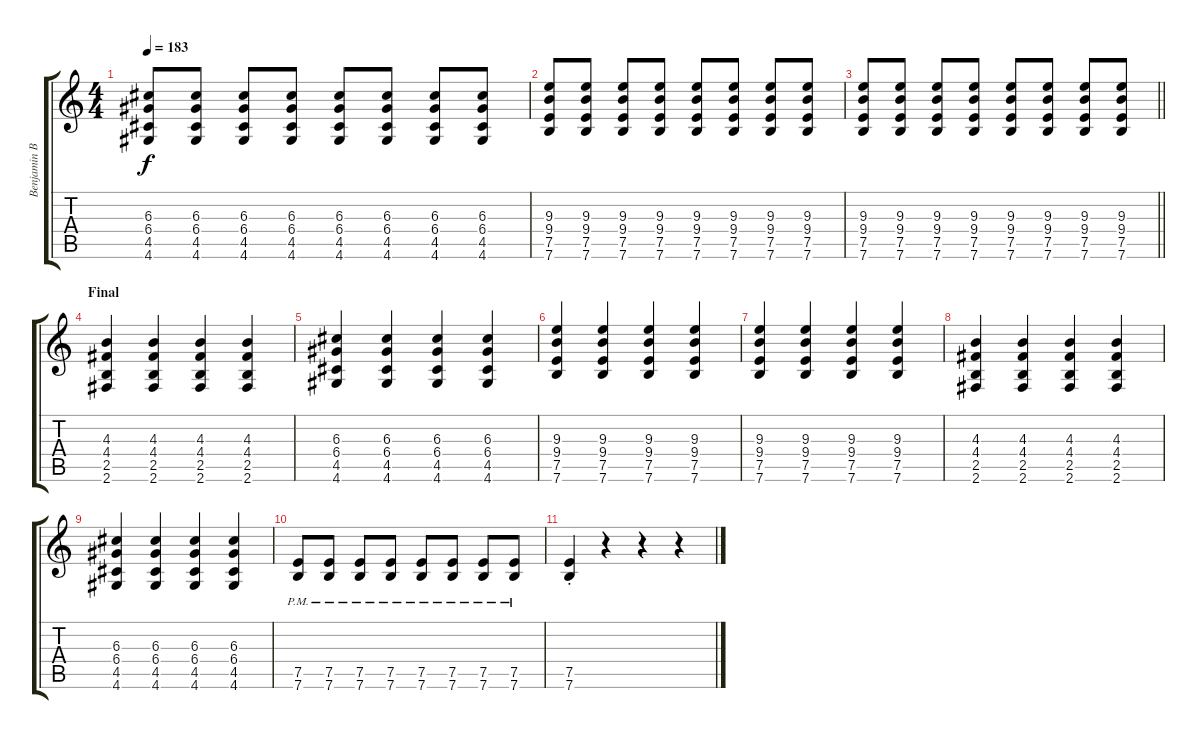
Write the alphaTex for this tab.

\track ("Benjamin Burnley" "Benjamin B") {instrument distortionguitar}
\staff {score tabs}
\tuning (E4 B3 G3 D3 A2 E2) {hide}
\ts (4 4)
\tempo 183
\clef g2
\ks c
(6.3 6.4 4.5 4.6).8{dy f} (6.3 6.4 4.5 4.6).8 (6.3 6.4 4.5 4.6).8 (6.3 6.4 4.5 4.6).8 (6.3 6.4 4.5 4.6).8 (6.3 6.4 4.5 4.6).8 (6.3 6.4 4.5 4.6).8 (6.3 6.4 4.5 4.6).8 |
(9.3 9.4 7.5 7.6).8 (9.3 9.4 7.5 7.6).8 (9.3 9.4 7.5 7.6).8 (9.3 9.4 7.5 7.6).8 (9.3 9.4 7.5 7.6).8 (9.3 9.4 7.5 7.6).8 (9.3 9.4 7.5 7.6).8 (9.3 9.4 7.5 7.6).8 |
\barLineRight lightlight
(9.3 9.4 7.5 7.6).8 (9.3 9.4 7.5 7.6).8 (9.3 9.4 7.5 7.6).8 (9.3 9.4 7.5 7.6).8 (9.3 9.4 7.5 7.6).8 (9.3 9.4 7.5 7.6).8 (9.3 9.4 7.5 7.6).8 (9.3 9.4 7.5 7.6).8 |
\section ("" "Final")
(4.3 4.4 2.5 2.6).4 (4.3 4.4 2.5 2.6).4 (4.3 4.4 2.5 2.6).4 (4.3 4.4 2.5 2.6).4 |
(6.3 6.4 4.5 4.6).4 (6.3 6.4 4.5 4.6).4 (6.3 6.4 4.5 4.6).4 (6.3 6.4 4.5 4.6).4 |
(9.3 9.4 7.5 7.6).4 (9.3 9.4 7.5 7.6).4 (9.3 9.4 7.5 7.6).4 (9.3 9.4 7.5 7.6).4 |
(9.3 9.4 7.5 7.6).4 (9.3 9.4 7.5 7.6).4 (9.3 9.4 7.5 7.6).4 (9.3 9.4 7.5 7.6).4 |
(4.3 4.4 2.5 2.6).4 (4.3 4.4 2.5 2.6).4 (4.3 4.4 2.5 2.6).4 (4.3 4.4 2.5 2.6).4 |
(6.3 6.4 4.5 4.6).4 (6.3 6.4 4.5 4.6).4 (6.3 6.4 4.5 4.6).4 (6.3 6.4 4.5 4.6).4 |
(7.5{pm} 7.6{pm}).8 (7.5{pm} 7.6{pm}).8 (7.5{pm} 7.6{pm}).8 (7.5{pm} 7.6{pm}).8 (7.5{pm} 7.6{pm}).8 (7.5{pm} 7.6{pm}).8 (7.5{pm} 7.6{pm}).8 (7.5{pm} 7.6{pm}).8 |
(7.5{st} 7.6{st}).4 r.4 r.4 r.4
